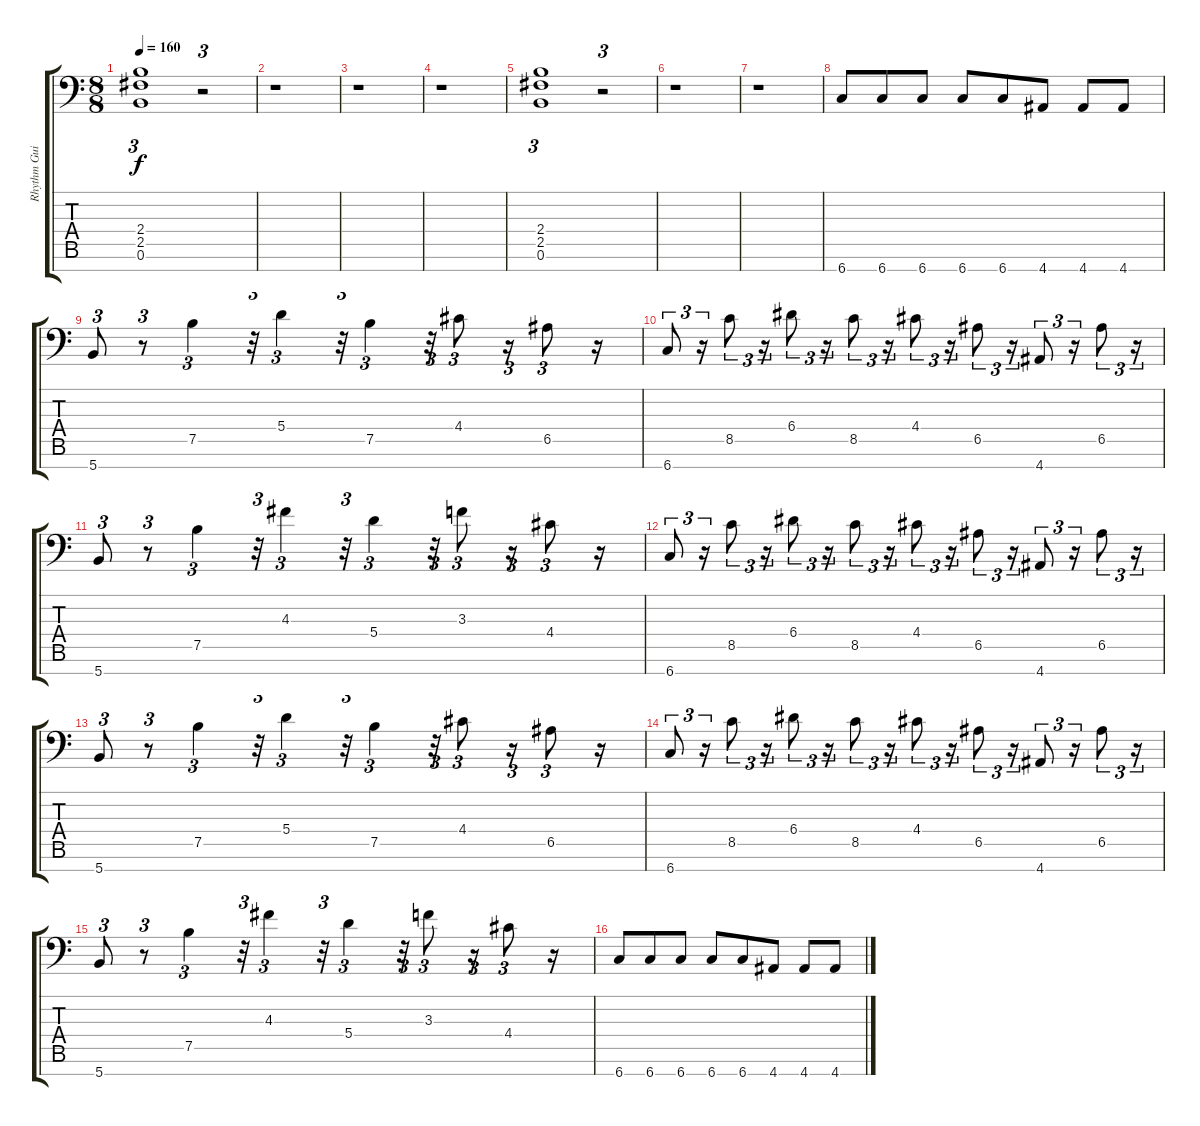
\track ("Rhythm Guitar 2" "Rhythm Gui") {instrument distortionguitar}
\staff {score tabs}
\tuning (B3 G3 D3 A2 E2 B1 Gb1) {hide}
\ts (8 8)
\tempo 160
\clef f4
\ks c
(2.4 2.5 0.6).1{tu (3 2) dy f} r.2{tu (3 2)} |
r.1 |
r.1 |
r.1 |
(2.4 2.5 0.6).1{tu (3 2)} r.2{tu (3 2)} |
r.1 |
r.1 |
6.7.8 6.7.8 6.7.8 6.7.8 6.7.8 4.7.8 4.7.8 4.7.8 |
5.7.8{tu (3 2)} r.8{tu (3 2)} 7.5.4{tu (3 2)} r.32{tu (3 2)} 5.4.4{tu (3 2)} r.32{tu (3 2)} 7.5.4{tu (3 2)} r.32{tu (3 2)} 4.4.8{tu (3 2)} r.16{tu (3 2)} 6.5.8{tu (3 2)} r.16 |
6.7.8{tu (3 2)} r.16{tu (3 2)} 8.5.8{tu (3 2)} r.16{tu (3 2)} 6.4.8{tu (3 2)} r.16{tu (3 2)} 8.5.8{tu (3 2)} r.16{tu (3 2)} 4.4.8{tu (3 2)} r.16{tu (3 2)} 6.5.8{tu (3 2)} r.16{tu (3 2)} 4.7.8{tu (3 2)} r.16{tu (3 2)} 6.5.8{tu (3 2)} r.16{tu (3 2)} |
5.7.8{tu (3 2)} r.8{tu (3 2)} 7.5.4{tu (3 2)} r.32{tu (3 2)} 4.3.4{tu (3 2)} r.32{tu (3 2)} 5.4.4{tu (3 2)} r.32{tu (3 2)} 3.3.8{tu (3 2)} r.16{tu (3 2)} 4.4.8{tu (3 2)} r.16 |
6.7.8{tu (3 2)} r.16{tu (3 2)} 8.5.8{tu (3 2)} r.16{tu (3 2)} 6.4.8{tu (3 2)} r.16{tu (3 2)} 8.5.8{tu (3 2)} r.16{tu (3 2)} 4.4.8{tu (3 2)} r.16{tu (3 2)} 6.5.8{tu (3 2)} r.16{tu (3 2)} 4.7.8{tu (3 2)} r.16{tu (3 2)} 6.5.8{tu (3 2)} r.16{tu (3 2)} |
5.7.8{tu (3 2)} r.8{tu (3 2)} 7.5.4{tu (3 2)} r.32{tu (3 2)} 5.4.4{tu (3 2)} r.32{tu (3 2)} 7.5.4{tu (3 2)} r.32{tu (3 2)} 4.4.8{tu (3 2)} r.16{tu (3 2)} 6.5.8{tu (3 2)} r.16 |
6.7.8{tu (3 2)} r.16{tu (3 2)} 8.5.8{tu (3 2)} r.16{tu (3 2)} 6.4.8{tu (3 2)} r.16{tu (3 2)} 8.5.8{tu (3 2)} r.16{tu (3 2)} 4.4.8{tu (3 2)} r.16{tu (3 2)} 6.5.8{tu (3 2)} r.16{tu (3 2)} 4.7.8{tu (3 2)} r.16{tu (3 2)} 6.5.8{tu (3 2)} r.16{tu (3 2)} |
5.7.8{tu (3 2)} r.8{tu (3 2)} 7.5.4{tu (3 2)} r.32{tu (3 2)} 4.3.4{tu (3 2)} r.32{tu (3 2)} 5.4.4{tu (3 2)} r.32{tu (3 2)} 3.3.8{tu (3 2)} r.16{tu (3 2)} 4.4.8{tu (3 2)} r.16 |
6.7.8 6.7.8 6.7.8 6.7.8 6.7.8 4.7.8 4.7.8 4.7.8
